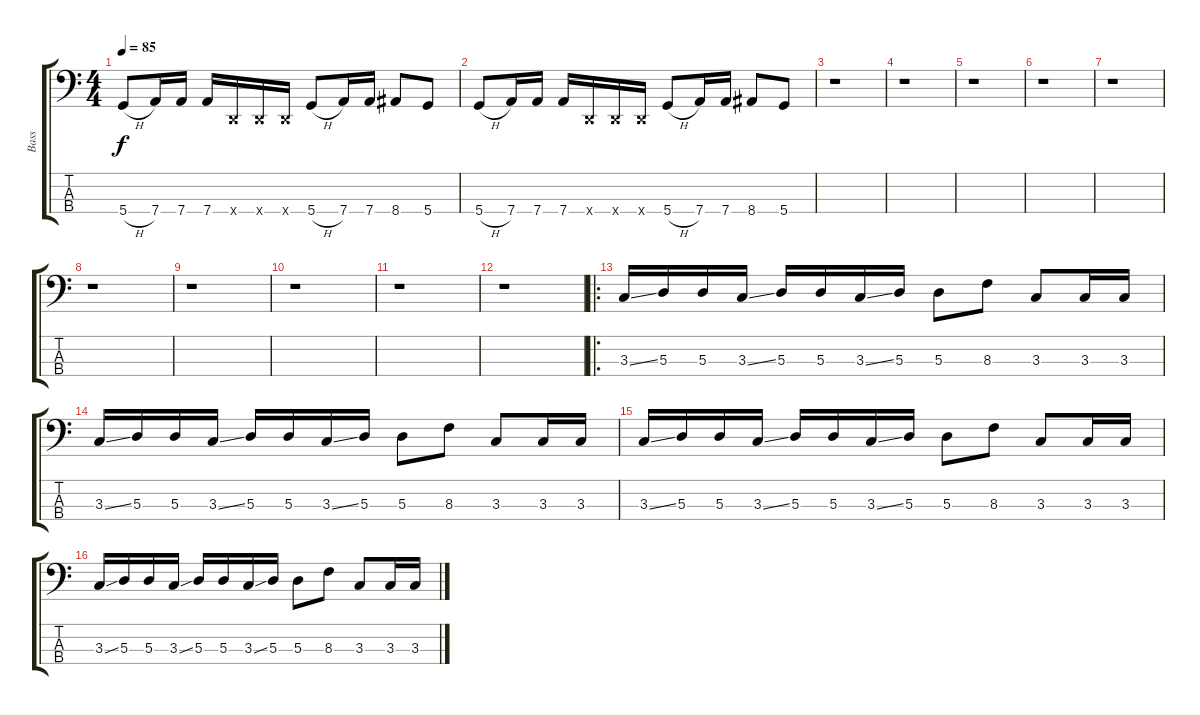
\track ("Bass" "Bass") {instrument electricbassfinger}
\staff {score tabs}
\tuning (G2 D2 A1 D1) {hide}
\ts (4 4)
\tempo 85
\clef f4
\ks c
5.4{h}.8{dy f} 7.4.16 7.4.16 7.4.16 0.4{x}.16 0.4{x}.16 0.4{x}.16 5.4{h}.8 7.4.16 7.4.16 8.4.8 5.4.8 |
5.4{h}.8 7.4.16 7.4.16 7.4.16 0.4{x}.16 0.4{x}.16 0.4{x}.16 5.4{h}.8 7.4.16 7.4.16 8.4.8 5.4.8 |
r.1 |
r.1 |
r.1 |
r.1 |
r.1 |
r.1 |
r.1 |
r.1 |
r.1 |
r.1 |
\ro
3.3{ss}.16 5.3.16 5.3.16 3.3{ss}.16 5.3.16 5.3.16 3.3{ss}.16 5.3.16 5.3.8 8.3.8 3.3.8 3.3.16 3.3.16 |
3.3{ss}.16 5.3.16 5.3.16 3.3{ss}.16 5.3.16 5.3.16 3.3{ss}.16 5.3.16 5.3.8 8.3.8 3.3.8 3.3.16 3.3.16 |
3.3{ss}.16 5.3.16 5.3.16 3.3{ss}.16 5.3.16 5.3.16 3.3{ss}.16 5.3.16 5.3.8 8.3.8 3.3.8 3.3.16 3.3.16 |
3.3{ss}.16 5.3.16 5.3.16 3.3{ss}.16 5.3.16 5.3.16 3.3{ss}.16 5.3.16 5.3.8 8.3.8 3.3.8 3.3.16 3.3.16
